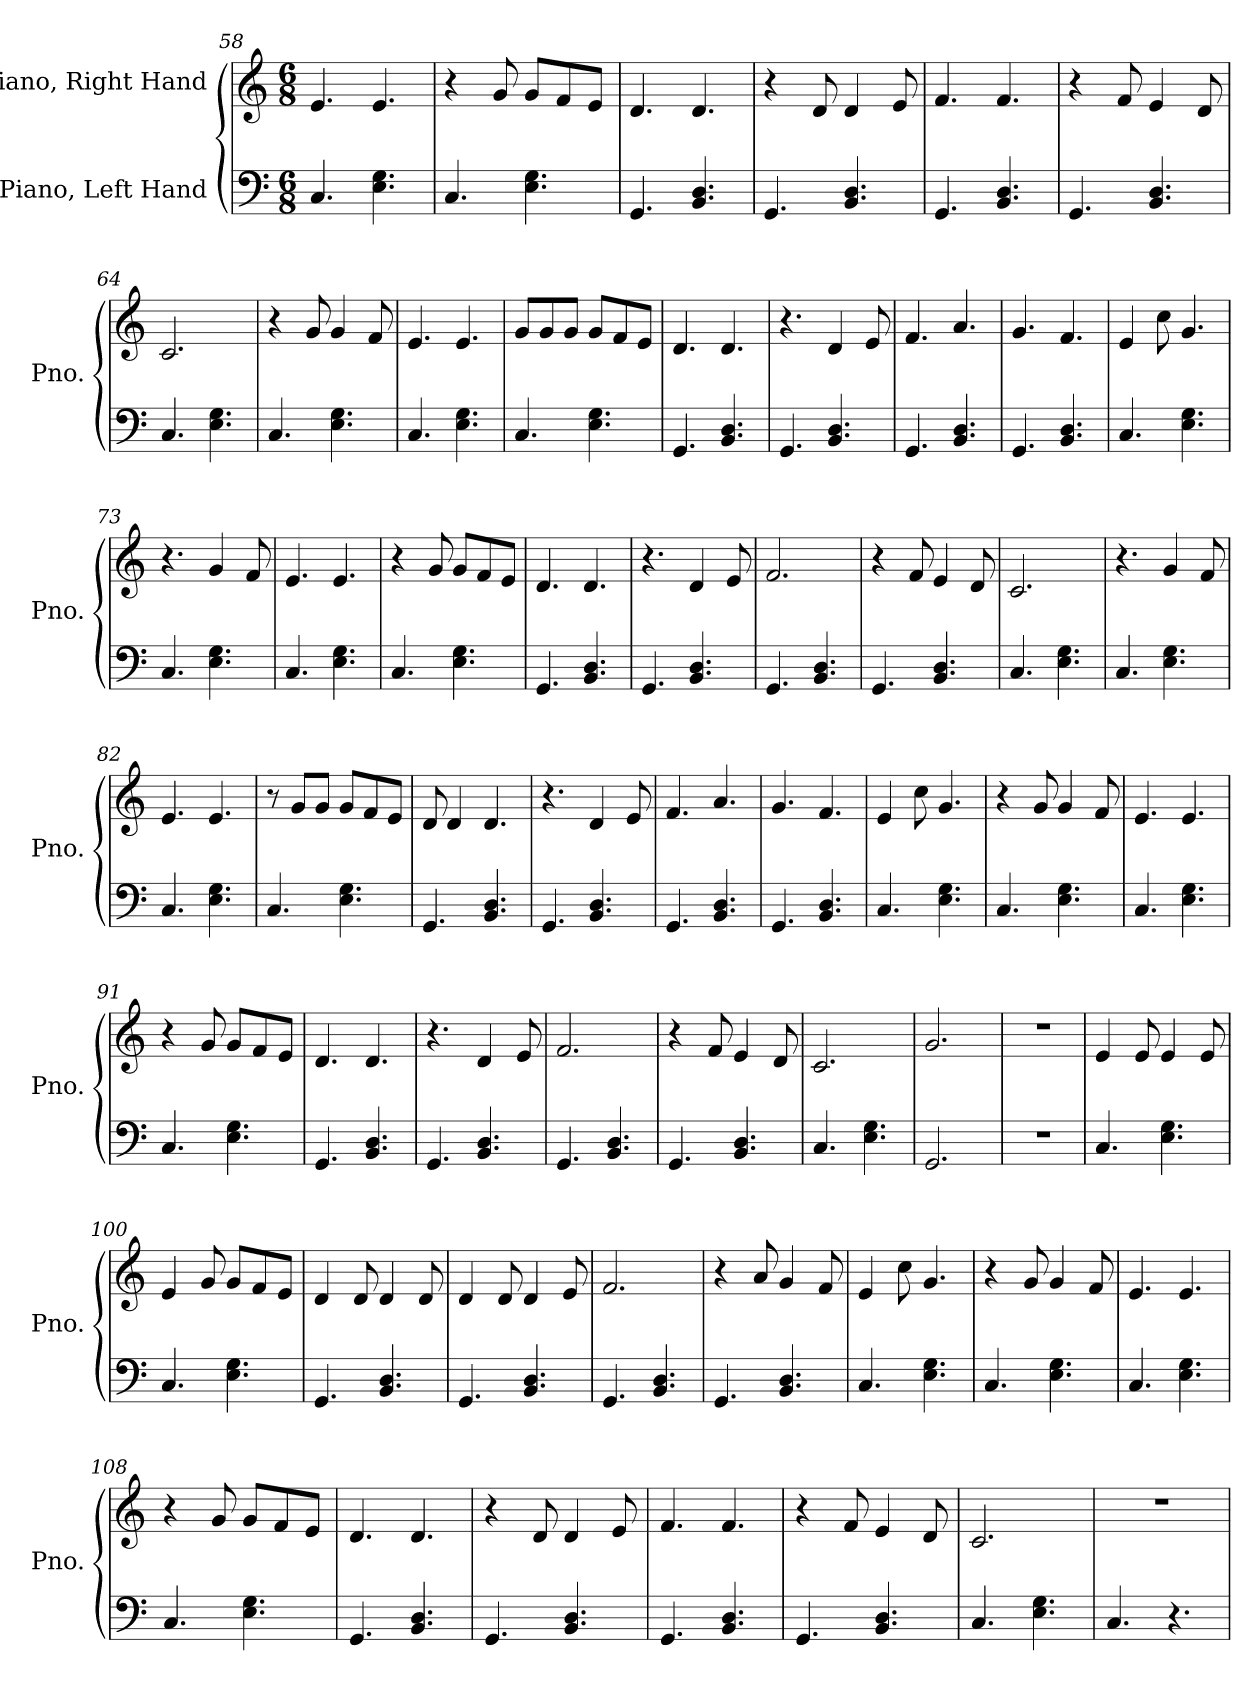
**kern	**kern
*part2	*part1
*staff2	*staff1
*I"Piano, Left Hand	*I"Piano, Right Hand
*I'Pno.	*I'Pno.
*clefF4	*clefG2
*k[]	*k[]
*M6/8	*M6/8
=58	=58
4.C/	4.e/
4.E\ 4.G\	4.e/
!!LO:LB:g=z
=59	=59
4.C/	4r
.	8g/
4.E\ 4.G\	8g/L
.	8f/
.	8e/J
=60	=60
4.GG/	4.d/
4.BB/ 4.D/	4.d/
=61	=61
4.GG/	4r
.	8d/
4.BB/ 4.D/	4d/
.	8e/
=62	=62
4.GG/	4.f/
4.BB/ 4.D/	4.f/
=63	=63
4.GG/	4r
.	8f/
4.BB/ 4.D/	4e/
.	8d/
=64	=64
4.C/	2.c/
4.E\ 4.G\	.
=65	=65
4.C/	4r
.	8g/
4.E\ 4.G\	4g/
.	8f/
=66	=66
4.C/	4.e/
4.E\ 4.G\	4.e/
!!LO:LB:g=z
=67	=67
4.C/	8g/L
.	8g/
.	8g/J
4.E\ 4.G\	8g/L
.	8f/
.	8e/J
=68	=68
4.GG/	4.d/
4.BB/ 4.D/	4.d/
=69	=69
4.GG/	4.r
4.BB/ 4.D/	4d/
.	8e/
=70	=70
4.GG/	4.f/
4.BB/ 4.D/	4.a/
=71	=71
4.GG/	4.g/
4.BB/ 4.D/	4.f/
=72	=72
4.C/	4e/
.	8cc\
4.E\ 4.G\	4.g/
=73	=73
4.C/	4.r
4.E\ 4.G\	4g/
.	8f/
=74	=74
4.C/	4.e/
4.E\ 4.G\	4.e/
=75	=75
4.C/	4r
.	8g/
4.E\ 4.G\	8g/L
.	8f/
.	8e/J
!!LO:LB:g=z
=76	=76
4.GG/	4.d/
4.BB/ 4.D/	4.d/
=77	=77
4.GG/	4.r
4.BB/ 4.D/	4d/
.	8e/
=78	=78
4.GG/	2.f/
4.BB/ 4.D/	.
=79	=79
4.GG/	4r
.	8f/
4.BB/ 4.D/	4e/
.	8d/
=80	=80
4.C/	2.c/
4.E\ 4.G\	.
=81	=81
4.C/	4.r
4.E\ 4.G\	4g/
.	8f/
=82	=82
4.C/	4.e/
4.E\ 4.G\	4.e/
=83	=83
4.C/	8r
.	8g/L
.	8g/J
4.E\ 4.G\	8g/L
.	8f/
.	8e/J
=84	=84
4.GG/	8d/
.	4d/
4.BB/ 4.D/	4.d/
!!LO:LB:g=z
=85	=85
4.GG/	4.r
4.BB/ 4.D/	4d/
.	8e/
=86	=86
4.GG/	4.f/
4.BB/ 4.D/	4.a/
=87	=87
4.GG/	4.g/
4.BB/ 4.D/	4.f/
=88	=88
4.C/	4e/
.	8cc\
4.E\ 4.G\	4.g/
=89	=89
4.C/	4r
.	8g/
4.E\ 4.G\	4g/
.	8f/
=90	=90
4.C/	4.e/
4.E\ 4.G\	4.e/
=91	=91
4.C/	4r
.	8g/
4.E\ 4.G\	8g/L
.	8f/
.	8e/J
=92	=92
4.GG/	4.d/
4.BB/ 4.D/	4.d/
=93	=93
4.GG/	4.r
4.BB/ 4.D/	4d/
.	8e/
!!LO:LB:g=z
=94	=94
4.GG/	2.f/
4.BB/ 4.D/	.
=95	=95
4.GG/	4r
.	8f/
4.BB/ 4.D/	4e/
.	8d/
=96	=96
4.C/	2.c/
4.E\ 4.G\	.
=97	=97
2.GG/	2.g/
=98	=98
2.r	2.r
=99	=99
4.C/	4e/
.	8e/
4.E\ 4.G\	4e/
.	8e/
=100	=100
4.C/	4e/
.	8g/
4.E\ 4.G\	8g/L
.	8f/
.	8e/J
=101	=101
4.GG/	4d/
.	8d/
4.BB/ 4.D/	4d/
.	8d/
=102	=102
4.GG/	4d/
.	8d/
4.BB/ 4.D/	4d/
.	8e/
!!LO:PB:g=z
=103	=103
4.GG/	2.f/
4.BB/ 4.D/	.
=104	=104
4.GG/	4r
.	8a/
4.BB/ 4.D/	4g/
.	8f/
=105	=105
4.C/	4e/
.	8cc\
4.E\ 4.G\	4.g/
=106	=106
4.C/	4r
.	8g/
4.E\ 4.G\	4g/
.	8f/
=107	=107
4.C/	4.e/
4.E\ 4.G\	4.e/
=108	=108
4.C/	4r
.	8g/
4.E\ 4.G\	8g/L
.	8f/
.	8e/J
=109	=109
4.GG/	4.d/
4.BB/ 4.D/	4.d/
=110	=110
4.GG/	4r
.	8d/
4.BB/ 4.D/	4d/
.	8e/
!!LO:LB:g=z
=111	=111
4.GG/	4.f/
4.BB/ 4.D/	4.f/
=112	=112
4.GG/	4r
.	8f/
4.BB/ 4.D/	4e/
.	8d/
=113	=113
4.C/	2.c/
4.E\ 4.G\	.
=114	=114
4.C/	2.r
4.r	.
=	=
*-	*-
